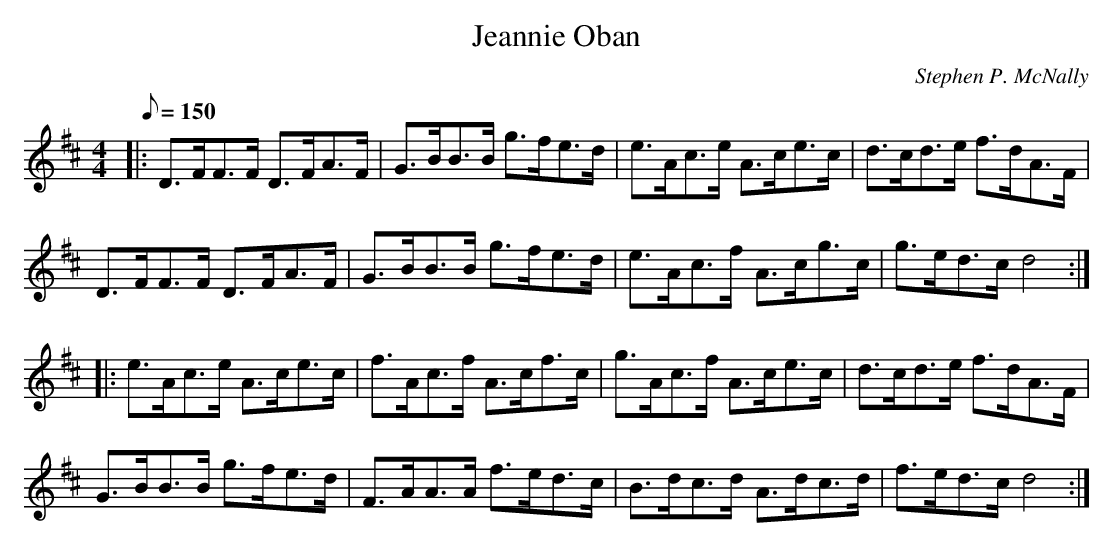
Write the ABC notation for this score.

X:1
T:Jeannie Oban
M:4/4
L:1/8
Q:150
C:Stephen P. McNally
K:D
|:D>FF>F D>FA>F|G>BB>B g>fe>d|e>Ac>e A>ce>c|d>cd>e f>dA>F|!
D>FF>F D>FA>F|G>BB>B g>fe>d|e>Ac>f A>cg>c|g>ed>c d4:|!
|:e>Ac>e A>ce>c|f>Ac>f A>cf>c|g>Ac>f A>ce>c|d>cd>e f>dA>F|!
G>BB>B g>fe>d|F>AA>A f>ed>c|B>dc>d A>dc>d|f>ed>c d4:|
